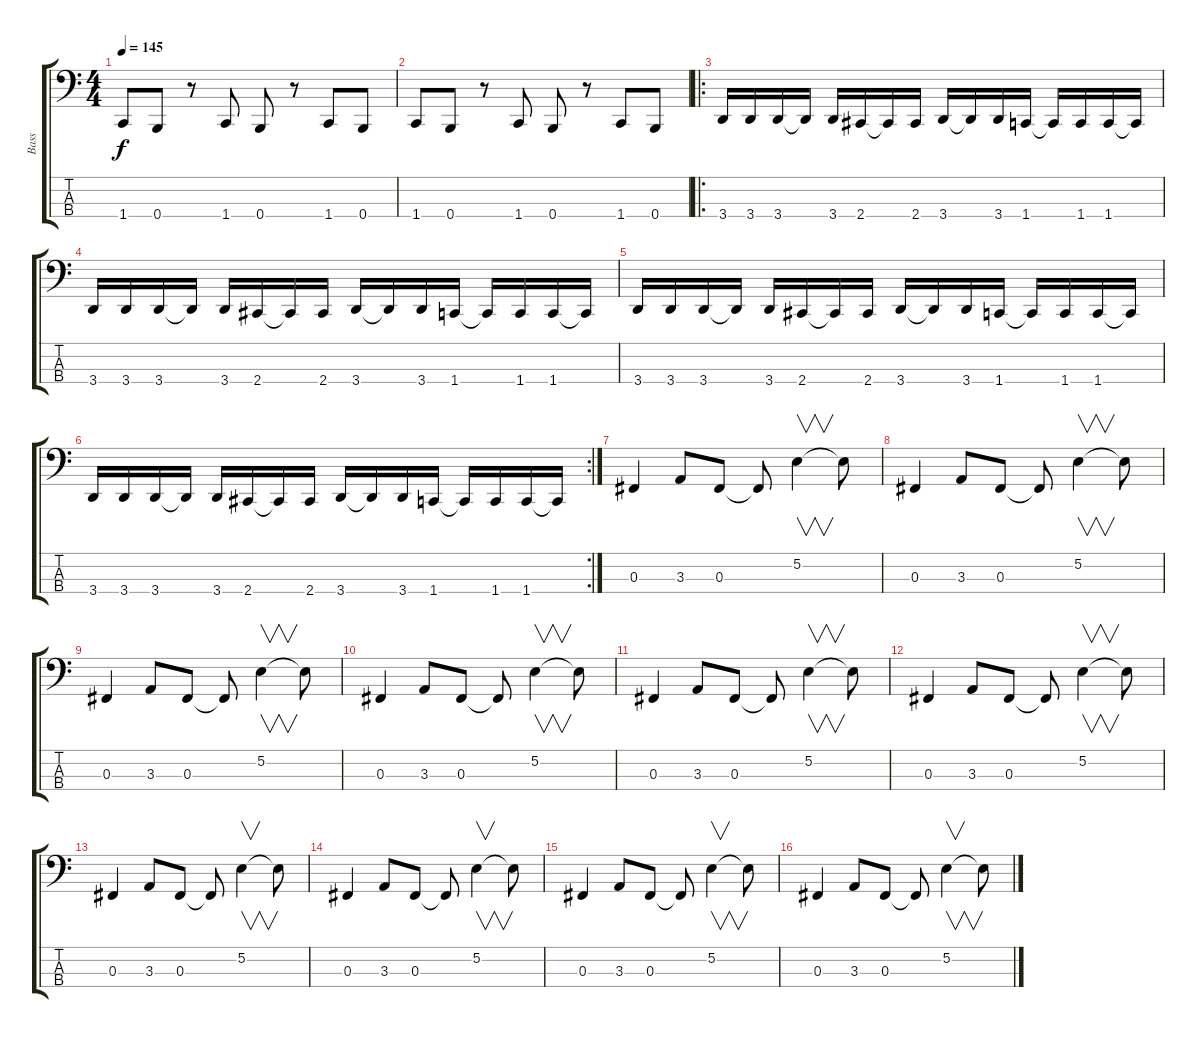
\track ("Bass" "Bass") {instrument electricbassfinger}
\staff {score tabs}
\tuning (E2 B1 Gb1 B0) {hide}
\ts (4 4)
\tempo 145
\clef f4
\ks c
1.4.8{dy f} 0.4.8 r.8 1.4.8 0.4.8 r.8 1.4.8 0.4.8 |
1.4.8 0.4.8 r.8 1.4.8 0.4.8 r.8 1.4.8 0.4.8 |
\ro
3.4.16 3.4.16 3.4.16 3.4{t}.16 3.4.16 2.4.16 2.4{t}.16 2.4.16 3.4.16 3.4{t}.16 3.4.16 1.4.16 1.4{t}.16 1.4.16 1.4.16 1.4{t}.16 |
3.4.16 3.4.16 3.4.16 3.4{t}.16 3.4.16 2.4.16 2.4{t}.16 2.4.16 3.4.16 3.4{t}.16 3.4.16 1.4.16 1.4{t}.16 1.4.16 1.4.16 1.4{t}.16 |
3.4.16 3.4.16 3.4.16 3.4{t}.16 3.4.16 2.4.16 2.4{t}.16 2.4.16 3.4.16 3.4{t}.16 3.4.16 1.4.16 1.4{t}.16 1.4.16 1.4.16 1.4{t}.16 |
\rc 2
3.4.16 3.4.16 3.4.16 3.4{t}.16 3.4.16 2.4.16 2.4{t}.16 2.4.16 3.4.16 3.4{t}.16 3.4.16 1.4.16 1.4{t}.16 1.4.16 1.4.16 1.4{t}.16 |
0.3.4 3.3.8 0.3.8 0.3{t}.8 5.2.4{v} 5.2{t}.8 |
0.3.4 3.3.8 0.3.8 0.3{t}.8 5.2.4{v} 5.2{t}.8 |
0.3.4 3.3.8 0.3.8 0.3{t}.8 5.2.4{v} 5.2{t}.8 |
0.3.4 3.3.8 0.3.8 0.3{t}.8 5.2.4{v} 5.2{t}.8 |
0.3.4 3.3.8 0.3.8 0.3{t}.8 5.2.4{v} 5.2{t}.8 |
0.3.4 3.3.8 0.3.8 0.3{t}.8 5.2.4{v} 5.2{t}.8 |
0.3.4 3.3.8 0.3.8 0.3{t}.8 5.2.4{v} 5.2{t}.8 |
0.3.4 3.3.8 0.3.8 0.3{t}.8 5.2.4{v} 5.2{t}.8 |
0.3.4 3.3.8 0.3.8 0.3{t}.8 5.2.4{v} 5.2{t}.8 |
0.3.4 3.3.8 0.3.8 0.3{t}.8 5.2.4{v} 5.2{t}.8
